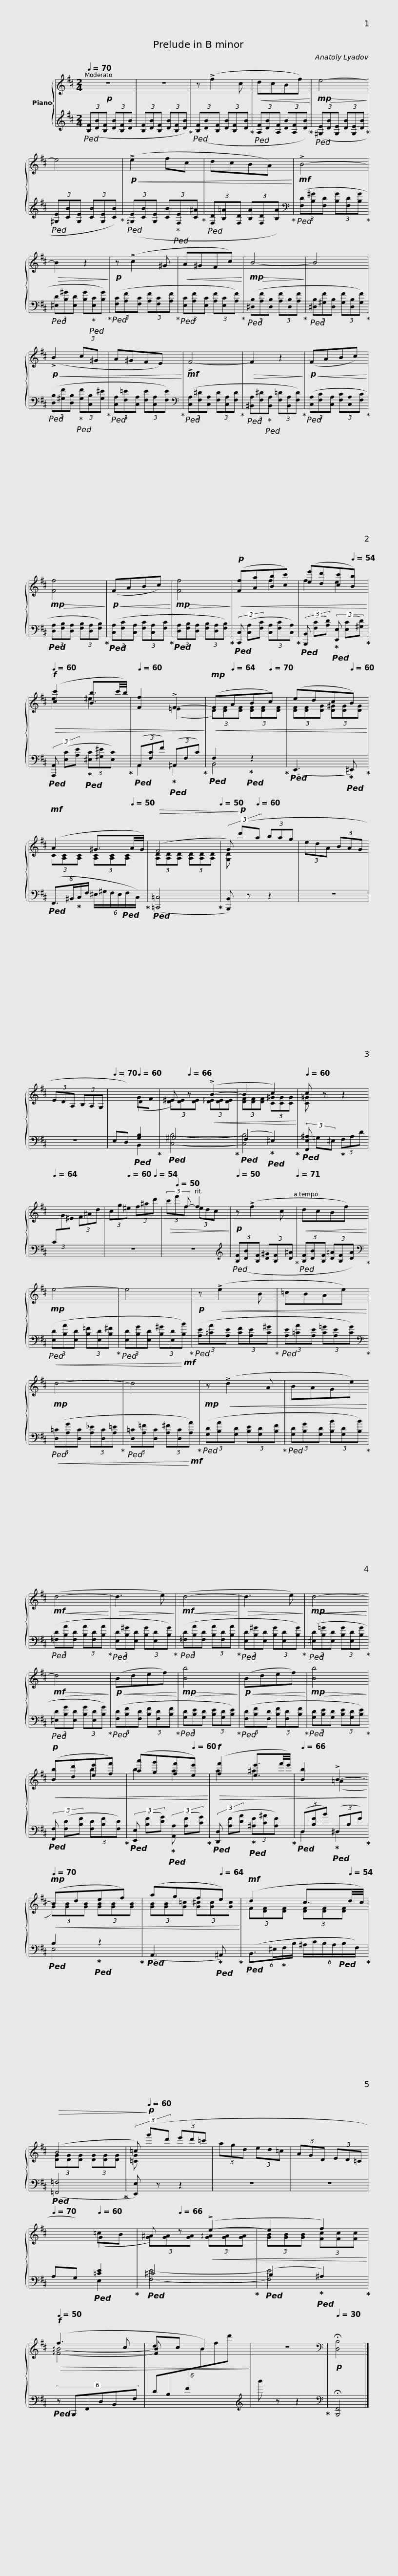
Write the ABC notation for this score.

X:1
%%score { ( 1 3 ) | ( 2 4 ) }
L:1/8
Q:1/4=70
M:2/4
I:linebreak $
K:D
V:1 treble
V:3 treble
V:2 treble
V:4 treble
V:1
!p! z4 | z4 | z (!>!f2 c |!<(! dcBf)!<)! |!mp!!>(! e4-!>)! | %5
 e4 |$!p!!<(! (!>!e2 fc | dcBA)!<)! |!mf! !>!B4- |!>(! B2 z2!>)! | %10
!p! z (!>!c2 ^G |$!<(! A^GFc)!<)! |!mp!!>(! B4-!>)! | B4 |!p!!<(! (!>!B2 c^G | %15
 A^GFE)!<)! |$!mf! !>!F4- |!>(! F2 z2!>)! |!p!!<(! (FABc)!<)! |!mp!!>(! [Ff]4!>)! | %20
!p!!<(! (FABc)!<)! |!mp!!>(! [Ff]4!>)! |$!p!!<(! ([Ff][Aa][Bb][cc']) | ([ee'][dd'][cc'][Q:1/4=54][Bb])!<)! |!f![Q:1/4=60]!>(! ([cc']2 [Bb]3/2c'/4b/4)[Q:1/4=50] | %25
[Q:1/4=60] [Ff]2 !>!F2-!>)! |!mp!!<(! (F[Q:1/4=64]AB[Q:1/4=70]c) |$ (edc[Q:1/4=60]B)!<)! |!mf![Q:1/4=70] (A2[Q:1/4=60] ^G3/2[Q:1/4=50]A/4G/4) |[Q:1/4=60]!>(! (F4[Q:1/4=50] | %30
 (3G)!>)!!p! (d'[Q:1/4=60]a (3bag | (3edA (3BAG |$ (3EDA, (3B,A,G, |[Q:1/4=70][I:staff +1] E,D,)[Q:1/4=60][I:staff -1] (GF | ^E)[Q:1/4=66] z!<(! (!>!B2- | %35
 B2[Q:1/4=60] c2)[Q:1/4=50]!<)! |[Q:1/4=60] c z[Q:1/4=70] z2[Q:1/4=64] |[I:staff +1] (3C[I:staff -1]G^E (3F^Ad |$ (3cg[Q:1/4=60]^e (3f^a[Q:1/4=54]d' |!>(! (3x[Q:1/4=50] x f-[Q:1/4=40] f2[Q:1/4=30][Q:1/4=20]!>)! | %40
[Q:1/4=50]!p! z (!>!f2 c[Q:1/4=60][Q:1/4=71] |!<(! dcBf)!<)! |!mp! e4- |$ e4 |!p! z!<(! (!>!e2 B | %45
 =cBAe)!<)! |!mp! d4- | d4 |$!mp! z!<(! (!>!d2 A | BAGe)!<)! | %50
!mf!!<(! (d4-!<)! |!>(! d3 e)!>)! |!mf!!<(! (d4-!<)! |$!>(! d3 e)!>)! |!mp!!<(!!<(! d4-!<)!!<)! | %55
!mf!!>(! d4!>)! |!p!!<(! (Bdef)!<)! |!mp!!>(! [Bb]4!>)! |$!p!!<(! (Bdef)!<)! |!mp!!>(! [Bb]4!>)! | %60
!p!!<(! ([Bb][dd'][ee'][ff']) | ([aa'][gg'][ff'][Q:1/4=60][ee'])!<)! |!f!!>(! ([ff']2 [ee']3/2f'/4e'/4)[Q:1/4=64] |$[Q:1/4=66] [Bb]2 !>!B2-!>)![Q:1/4=70] |!mp!!<(! (Bdef) | %65
 (agf[Q:1/4=64]e)!<)! |!mf! (d2[Q:1/4=60] c3/2[Q:1/4=54]d/4c/4) |$[Q:1/4=60]!>(! (B4[Q:1/4=50] | (3=c)!>)!!p![Q:1/4=60] (g'd' (3e'd'=c' | (3agd (3ed=c | %70
 (3AGD (3ED=C |[Q:1/4=70][I:staff +1] A,G,)[Q:1/4=60][I:staff -1] (=cB |$ ^A)[Q:1/4=66] z!<(! (!>!e2- | e2[Q:1/4=60] f2)[Q:1/4=50]!<)! |!f!!>(! (f3 c | %75
 dc B2)!>)! | z4 |[K:bass]!p![Q:1/4=30] !fermata![D,B,]4 |] %78
V:2
!ped! (3([B,F][DB][B,F] (3[DB][B,F][DB] | (3[B,F][DB][B,F] (3[DB][B,F][DB])!ped-up! |!ped! (3([B,F][DB][B,F] (3[DB][B,F][DB]!ped-up! |!ped! (3[A,F][DB][A,F] (3[DB][A,F][DB])!ped-up! |!ped! (3([^G,E][DB][G,E] (3[DB][G,E][DB]!ped-up! | %5
!ped! (3[^G,E][CB][G,E] (3[CB][G,E][CB])!ped-up! |$!ped! (3([=G,E][CB][G,E] (3[CB]!ped-up!!ped![F,E][C^A]!ped-up! |!ped! (3[F,D][B,=A][F,D] (3[B,A][F,D][B,A])!ped-up! |[K:bass]!ped! (3([F,D][B,^G][F,D] (3[B,G][F,D][B,G]!ped-up! |!ped! (3[^E,D][B,^G][E,D] (3[B,G]!ped-up!!ped![E,C][B,G])!ped-up! | %10
!ped! (3([F,C][A,F][F,C] (3[A,F][F,C][A,F]!ped-up! |$!ped! (3[E,C][A,F][E,C] (3[A,F][E,C][A,F])!ped-up! |!ped! (3([^D,B,][A,F][D,B,] (3[A,F][D,B,][A,F]!ped-up! |!ped! (3[^D,B,][^G,F][D,B,] (3[G,F][D,B,][G,F])!ped-up! |!ped! (3([D,B,][^G,F][D,B,]!ped-up!!ped! (3[G,F][C,B,][G,^E]!ped-up! | %15
!ped! (3[C,A,][F,=E][C,A,] (3[F,E][C,A,][F,E])!ped-up! |$[K:bass]!ped! (3([C,A,][F,^D][C,A,] (3[F,D][C,A,][F,D]!ped-up! |!ped! (3[^B,,A,][F,^D]!ped-up!!ped![B,,A,] (3[F,=D][B,,A,][F,D])!ped-up! |!ped! (3([C,A,][F,C][C,A,] (3[F,C][C,A,][F,C]!ped-up! |!ped! (3[D,A,][F,B,][D,A,] (3[F,B,][D,A,][F,B,])!ped-up! | %20
!ped! (3([C,A,][F,C][C,A,] (3[F,C][C,A,][F,C]!ped-up! |!ped! (3[D,A,][F,B,][D,A,] (3[F,B,][D,A,][F,B,])!ped-up! |$!ped! (3[C,,C,] ([C,A,][F,C] (3[C,A,][F,C][C,A,])!ped-up! |!ped! (3[B,,,B,,] ([F,C][A,D])!ped-up!!ped! (3[E,,E,] ([E,C][^G,D])!ped-up! |!ped! (3[A,,,A,,] ([E,C][A,E]!ped-up!!ped! (3[^E,C][^G,^E][E,C])!ped-up! | %25
!ped! (3(A,,[F,C]F)!ped-up!!ped! (3(^A,,F,-C)!ped-up! |!ped! F,2!ped-up!!ped! z2!ped-up! |$!ped! (E,,3!ped-up!!ped! ^E,,)!ped-up! |!ped! (6:4:4(F,,3/2^B,,/!ped-up!C,/F,/ (6:4:6^E,/^G,/F,/E,/!ped!F,/C,/)!ped-up! |!ped! ([=C,,=C,]4!ped-up! | %30
 [B,,,B,,]) z z2 | z4 |$ z4 | x2!ped! [G,B,]2!ped-up! |!ped! ^G,4!ped-up! | %35
!ped! (F,2!ped-up!!ped! ^E,2)!ped-up! |!ped! (3[F,,E,^A,] =G,^E,!ped-up! (3F,A,D | x4 |$ z4 | z4 | %40
[K:treble]!ped! (3([B,F][DB][B,F] (3[D^G][B,F][D^A]!ped-up! |!ped! (3[B,F][DB][B,F] (3[D=A][B,F][DA])!ped-up! |[K:bass]!ped!!<(! (3([E,D][B,A][E,D] (3[B,=F][E,D][B,^F]!ped-up! |$!ped! (3[E,D][B,G][E,D] (3[B,^G][E,D]!<)!!mf![B,B])!ped-up! |!ped! (3([A,E][=CA][A,E] (3[CF][A,E][C^G]!ped-up! | %45
!ped! (3[A,E][=CA][A,E] (3[C=G][A,E][CG])!ped-up! |[K:bass]!ped!!<(! (3([D,=C][A,G][D,C] (3[A,_E][D,C][A,=E]!ped-up! |!ped! (3[D,=C][A,=F][D,C] (3[A,^F][D,C]!<)!!mf![A,A])!ped-up! |$!ped! (3([G,D][B,A][G,D] (3[B,E][G,D][B,F]!ped-up! |!ped! (3[G,D][B,G][G,D] (3[B,B][G,D][B,B])!ped-up! | %50
!ped! (3([=F,D][B,A][F,D] (3[B,A][F,D][B,A]!ped-up! |!ped! (3[E,D][B,^G][E,D] (3[B,G][E,D][B,G])!ped-up! |!ped! (3([=F,D][B,A][F,D] (3[B,A][F,D][B,A]!ped-up! |$!ped! (3[E,D][B,^G][E,D] (3[B,G][E,D][B,G])!ped-up! |!ped! (3([^E,D][B,=G][E,D] (3[B,G][E,D][B,G]!ped-up! | %55
!ped! (3[^E,D][B,G][E,D] (3[B,G][E,D][B,G])!ped-up! |!ped! (3([F,D][B,F][F,D] (3[B,F][F,D][B,F]!ped-up! |!ped! (3[G,D][B,E][G,D] (3[B,E][G,D][B,E])!ped-up! |$!ped! (3([F,D][B,F][F,D] (3[B,F][F,D][B,F]!ped-up! |!ped! (3[G,D][B,E][G,D] (3[B,E][G,D][B,E])!ped-up! | %60
!ped! (3[F,,F,] ([F,D][B,F] (3[F,D][B,F][F,D])!ped-up! |!ped! (3[E,,E,] ([B,F][DG])!ped-up!!ped! (3[A,,A,] ([A,F][CG])!ped-up! |!ped! (3[D,,D,] ([A,F][DA]!ped-up!!ped! (3[^A,F][C^A][A,F])!ped-up! |$!ped! (3(D,[B,F]B)!ped-up!!ped! (3(^D,B,-F)!ped-up! |!ped! B,2!ped-up!!ped! z2!ped-up! | %65
!ped! (A,,3!ped-up!!ped! ^A,,)!ped-up! |!ped! (6:4:4(B,,3/2^E,/!ped-up!F,/B,/ (6:4:6^A,/C/B,/A,/!ped!B,/F,/)!ped-up! |$!ped! ([=F,,=F,]4!ped-up! | [E,,E,]) z z2 | z4 | %70
 z4 | x2!ped! [=CE]2!ped-up! |$!ped! ^C4!ped-up! |!ped! (B,2!ped-up!!ped! ^A,2)!ped-up! |!ped! (6:4:6z B,,,F,,D,B,,F, | %75
(6:4:6DB,F[I:staff -1]Bfd' |[I:staff +1][K:treble]b' z z2!ped-up! |[K:bass] !fermata![B,,,F,,]4 |] %78
V:3
 x4 | x4 | x4 | x4 | x4 | %5
 x4 |$ x4 | x4 | x4 | x4 | %10
 x4 |$ x4 | x4 | x4 | x4 | %15
 x4 |$ x4 | x4 | x4 | x4 | %20
 x4 | x4 |$ x2 f2 | f2 e2 | e2 ^e2 | %25
 x2 (=E2 | (3D)[DF][DF] (3[DF][DF][DF] |$ (3[DF][DF][DG] (3[D^G][DG][DG] | (3C[A,C][A,C] (3[A,C][A,C][A,C] | (3[A,D][A,D][A,D] (3[A,D][A,D][A,D] | %30
 [G,D] x3 | x4 |$ x4 | x2 D2 | (3[D^E][DE][DE] (3!arpeggio![DE][DE][DE] | %35
 (3[DF][DF][DF] (3[C^G][CG][CG] | [C=G] x3 | x4 |$ x4 | (3c'f'f (3edc | %40
 x4 | x4 | x4 |$ x4 | x4 | %45
 x4 | x4 | x4 |$ x4 | x4 | %50
 x4 | x4 | x4 |$ x4 | x4 | %55
 x4 | x4 | x4 |$ x4 | x4 | %60
 x2 b2 | b2 a2 | a2 ^a2 |$ x2 (=A2 | (3G)[GB][GB] (3[GB][GB][GB] | %65
 (3[GB][GB][G=c] (3[G^c][Gc][Gc] | (3F[DF][DF] (3[DF][DF][DF] |$ (3[DG][DG][DG] (3[DG][DG][DG] | [=CG] x3 | x4 | %70
 x4 | x2 G2 |$ (3[G^A][GA][GA] (3!arpeggio![GA][GA][GA] | (3[GB][GB][GB] (3[Fc][Fc][Fc] | !arpeggio![FB]4- | %75
 [FB] x3 | x4 |[K:bass] x4 |] %78
V:4
 x4 | x4 | x4 | x4 | x4 | %5
 x4 |$ x4 | x4 |[K:bass] x4 | x4 | %10
 x4 |$ x4 | x4 | x4 | x4 | %15
 x4 |$[K:bass] x4 | x4 | x4 | x4 | %20
 x4 | x4 |$ x4 | x4 | x4 | %25
 A,,2 ^A,,2 | B,,4 |$ x4 | x4 | x4 | %30
 x4 | x4 |$ x4 | x2 B,,2 | [C,B,]4- | %35
 [C,B,]4 | x4 | x4 |$ x4 | x4 | %40
[K:treble] x4 | x4 |[K:bass] x4 |$ x4 | x4 | %45
 x4 |[K:bass] x4 | x4 |$ x4 | x4 | %50
 x4 | x4 | x4 |$ x4 | x4 | %55
 x4 | x4 | x4 |$ x4 | x4 | %60
 x4 | x4 | x4 |$ D,2 ^D,2 | E,4 | %65
 x4 | x4 |$ x4 | x4 | x4 | %70
 x4 | x2 E,2 |$ [F,E]4- | [F,E]4 | x4 | %75
 x4 |[K:treble] x4 |[K:bass] x4 |] %78
